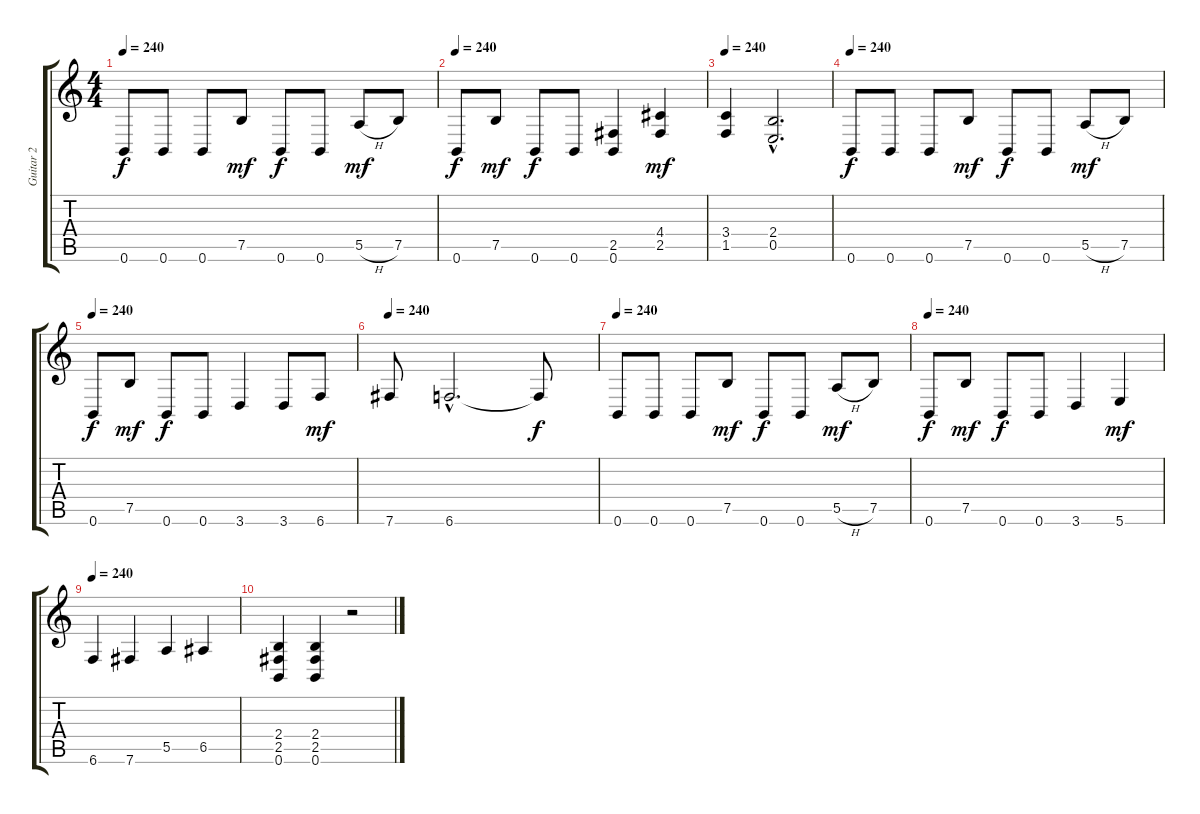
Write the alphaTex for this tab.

\track ("Guitar 2" "Guitar 2") {instrument overdrivenguitar}
\staff {score tabs}
\tuning (B3 Gb3 D3 A2 E2 B1) {hide}
\ts (4 4)
\tempo 240
\clef g2
\ks c
0.6.8{dy f} 0.6.8 0.6.8 7.5.8{dy mf} 0.6.8{dy f} 0.6.8 5.5{h}.8{dy mf} 7.5.8 |
\tempo 240
0.6.8{dy f} 7.5.8{dy mf} 0.6.8{dy f} 0.6.8 (2.5 0.6).4 (4.4 2.5).4{dy mf} |
\tempo 240
(3.4 1.5).4 (2.4{hac} 0.5{hac}).2{d} |
\tempo 240
0.6.8{dy f} 0.6.8 0.6.8 7.5.8{dy mf} 0.6.8{dy f} 0.6.8 5.5{h}.8{dy mf} 7.5.8 |
\tempo 240
0.6.8{dy f} 7.5.8{dy mf} 0.6.8{dy f} 0.6.8 3.6.4 3.6.8 6.6.8{dy mf} |
\tempo 240
7.6.8 6.6{hac}.2{d} 6.6{t}.8{dy f} |
\tempo 240
0.6.8 0.6.8 0.6.8 7.5.8{dy mf} 0.6.8{dy f} 0.6.8 5.5{h}.8{dy mf} 7.5.8 |
\tempo 240
0.6.8{dy f} 7.5.8{dy mf} 0.6.8{dy f} 0.6.8 3.6.4 5.6.4{dy mf} |
\tempo 240
6.6.4 7.6.4 5.5.4 6.5.4 |
(2.4 2.5 0.6).4 (2.4 2.5 0.6).4 r.2
